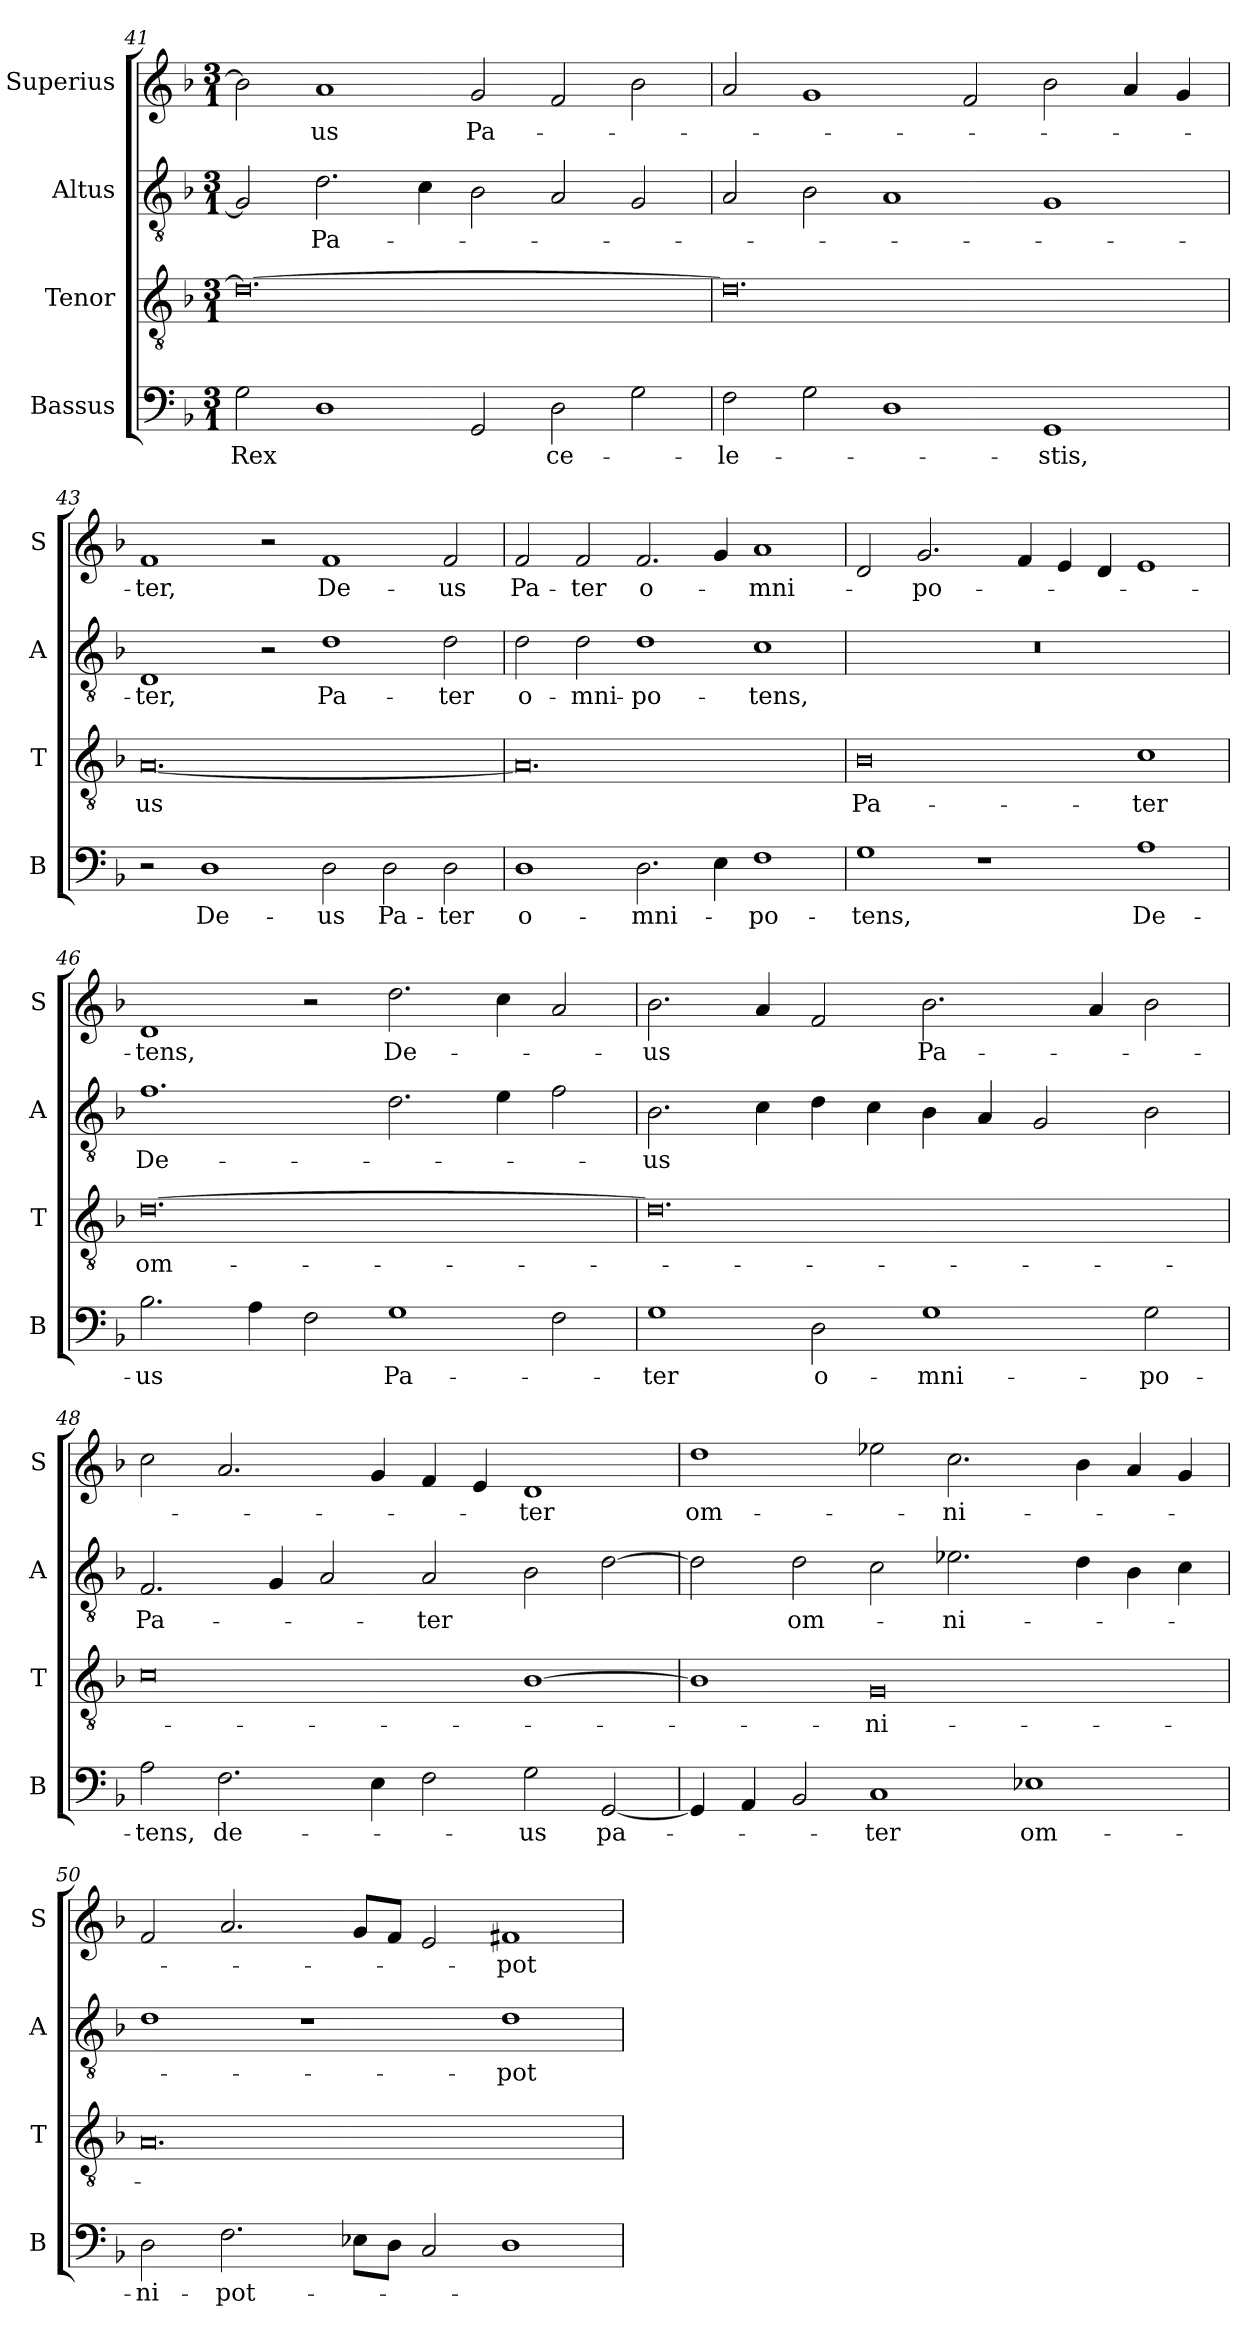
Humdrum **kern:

**kern	**text	**kern	**text	**kern	**text	**kern	**text
*part4	*part4	*part3	*part3	*part2	*part2	*part1	*part1
*staff4	*staff4	*staff3	*staff3	*staff2	*staff2	*staff1	*staff1
*I"Bassus	*	*I"Tenor	*	*I"Altus	*	*I"Superius	*
*I'B	*	*I'T	*	*I'A	*	*I'S	*
*clefF4	*	*clefGv2	*	*clefGv2	*	*clefG2	*
*k[b-]	*	*k[b-]	*	*k[b-]	*	*k[b-]	*
*M3/1	*	*M3/1	*	*M3/1	*	*M3/1	*
=41	=41	=41	=41	=41	=41	=41	=41
2G	Rex	0.d_	.	2G]	.	2b-]	.
!	!	!	!	!	!LO:LY:i	!	!
1D	.	.	.	2.d	Pa-	1a	-us
.	.	.	.	4c	.	.	.
2GG	.	.	.	2B-	.	2g	Pa-
2D	ce-	.	.	2A	.	2f	.
2G	.	.	.	2G	.	2b-	.
=42	=42	=42	=42	=42	=42	=42	=42
2F	-le-	0.d]	.	2A	.	2a	.
2G	.	.	.	2B-	.	1g	.
1D	.	.	.	1A	.	.	.
.	.	.	.	.	.	2f	.
1GG	-stis,	.	.	1G	.	2b-	.
.	.	.	.	.	.	4a	.
.	.	.	.	.	.	4g	.
=43	=43	=43	=43	=43	=43	=43	=43
!	!	!	!	!	!LO:LY:i	!	!
2r	.	[0.A	-us	1D	-ter,	1f	-ter,
!	!LO:LY:i	!	!	!	!	!	!
1D	De-	.	.	.	.	.	.
.	.	.	.	2r	.	2r	.
!	!LO:LY:i	!	!	!	!LO:LY:i	!	!
2D	-us	.	.	1d	Pa-	1f	De-
!	!LO:LY:i	!	!	!	!	!	!
2D	Pa-	.	.	.	.	.	.
!	!LO:LY:i	!	!	!	!LO:LY:i	!	!
2D	-ter	.	.	2d	-ter	2f	-us
=44	=44	=44	=44	=44	=44	=44	=44
!	!LO:LY:i	!	!	!	!LO:LY:i	!	!
1D	o-	0.A]	.	2d	o-	2f	Pa-
!	!	!	!	!	!LO:LY:i	!	!
.	.	.	.	2d	-mni-	2f	-ter
!	!LO:LY:i	!	!	!	!LO:LY:i	!	!LO:LY:i
2.D	-mni-	.	.	1d	-po-	2.f	o-
4E	.	.	.	.	.	4g	.
!	!LO:LY:i	!	!	!	!LO:LY:i	!	!LO:LY:i
1F	-po-	.	.	1c	-tens,	1a	-mni-
=45	=45	=45	=45	=45	=45	=45	=45
!	!LO:LY:i	!	!	!	!	!	!
1G	-tens,	0B-	Pa-	0.r	.	2d	.
!	!	!	!	!	!	!	!LO:LY:i
.	.	.	.	.	.	2.g	-po-
1r	.	.	.	.	.	.	.
.	.	.	.	.	.	4f	.
.	.	.	.	.	.	4e	.
.	.	.	.	.	.	4d	.
1A	De-	1c	-ter	.	.	1e	.
=46	=46	=46	=46	=46	=46	=46	=46
!	!	!	!	!	!	!	!LO:LY:i
2.B-	-us	[0.d	om-	1.f	De-	1d	-tens,
4A	.	.	.	.	.	.	.
2F	.	.	.	.	.	2r	.
!	!	!	!	!	!	!	!LO:LY:i
1G	Pa-	.	.	2.d	.	2.dd	De-
.	.	.	.	4e	.	4cc	.
2F	.	.	.	2f	.	2a	.
=47	=47	=47	=47	=47	=47	=47	=47
!	!	!	!	!	!	!	!LO:LY:i
1G	-ter	0.d]	.	2.B-	-us	2.b-	-us
.	.	.	.	4c	.	4a	.
!	!LO:LY:i	!	!	!	!	!	!
2D	o-	.	.	4d	.	2f	.
.	.	.	.	4c	.	.	.
!	!LO:LY:i	!	!	!	!	!	!LO:LY:i
1G	-mni-	.	.	4B-	.	2.b-	Pa-
.	.	.	.	4A	.	.	.
.	.	.	.	2G	.	.	.
.	.	.	.	.	.	4a	.
!	!LO:LY:i	!	!	!	!	!	!
2G	-po-	.	.	2B-	.	2b-	.
=48	=48	=48	=48	=48	=48	=48	=48
!	!LO:LY:i	!	!	!	!	!	!
2A	-tens,	0c	.	2.F	Pa-	2cc	.
!	!LO:LY:i	!	!	!	!	!	!
2.F	de-	.	.	.	.	2.a	.
.	.	.	.	4G	.	.	.
.	.	.	.	2A	.	.	.
4E	.	.	.	.	.	4g	.
2F	.	.	.	2A	-ter	4f	.
.	.	.	.	.	.	4e	.
!	!LO:LY:i	!	!	!	!	!	!LO:LY:i
2G	-us	[1B-	.	2B-	.	1d	-ter
!	!LO:LY:i	!	!	!	!	!	!
[2GG	pa-	.	.	[2d	.	.	.
=49	=49	=49	=49	=49	=49	=49	=49
4GG]	.	1B-]	.	2d]	.	1dd	om-
4AA	.	.	.	.	.	.	.
2BB-	.	.	.	2d	om-	.	.
!	!LO:LY:i	!	!	!	!	!	!
1C	-ter	0G	-ni-	2c	.	2ee-X	.
.	.	.	.	2.e-X	-ni-	2.cc	-ni-
1E-X	om-	.	.	.	.	.	.
.	.	.	.	4d	.	4b-	.
.	.	.	.	4B-	.	4a	.
.	.	.	.	4c	.	4g	.
=50	=50	=50	=50	=50	=50	=50	=50
2D	-ni-	0.A	.	1d	.	2f	.
2.F	-pot-	.	.	.	.	2.a	.
.	.	.	.	1r	.	.	.
8E-XL	.	.	.	.	.	8gL	.
8DJ	.	.	.	.	.	8fJ	.
2C	.	.	.	.	.	2e	.
1D	.	.	.	1d	-pot-	1f#X	-pot-
=	=	=	=	=	=	=	=
*-	*-	*-	*-	*-	*-	*-	*-
